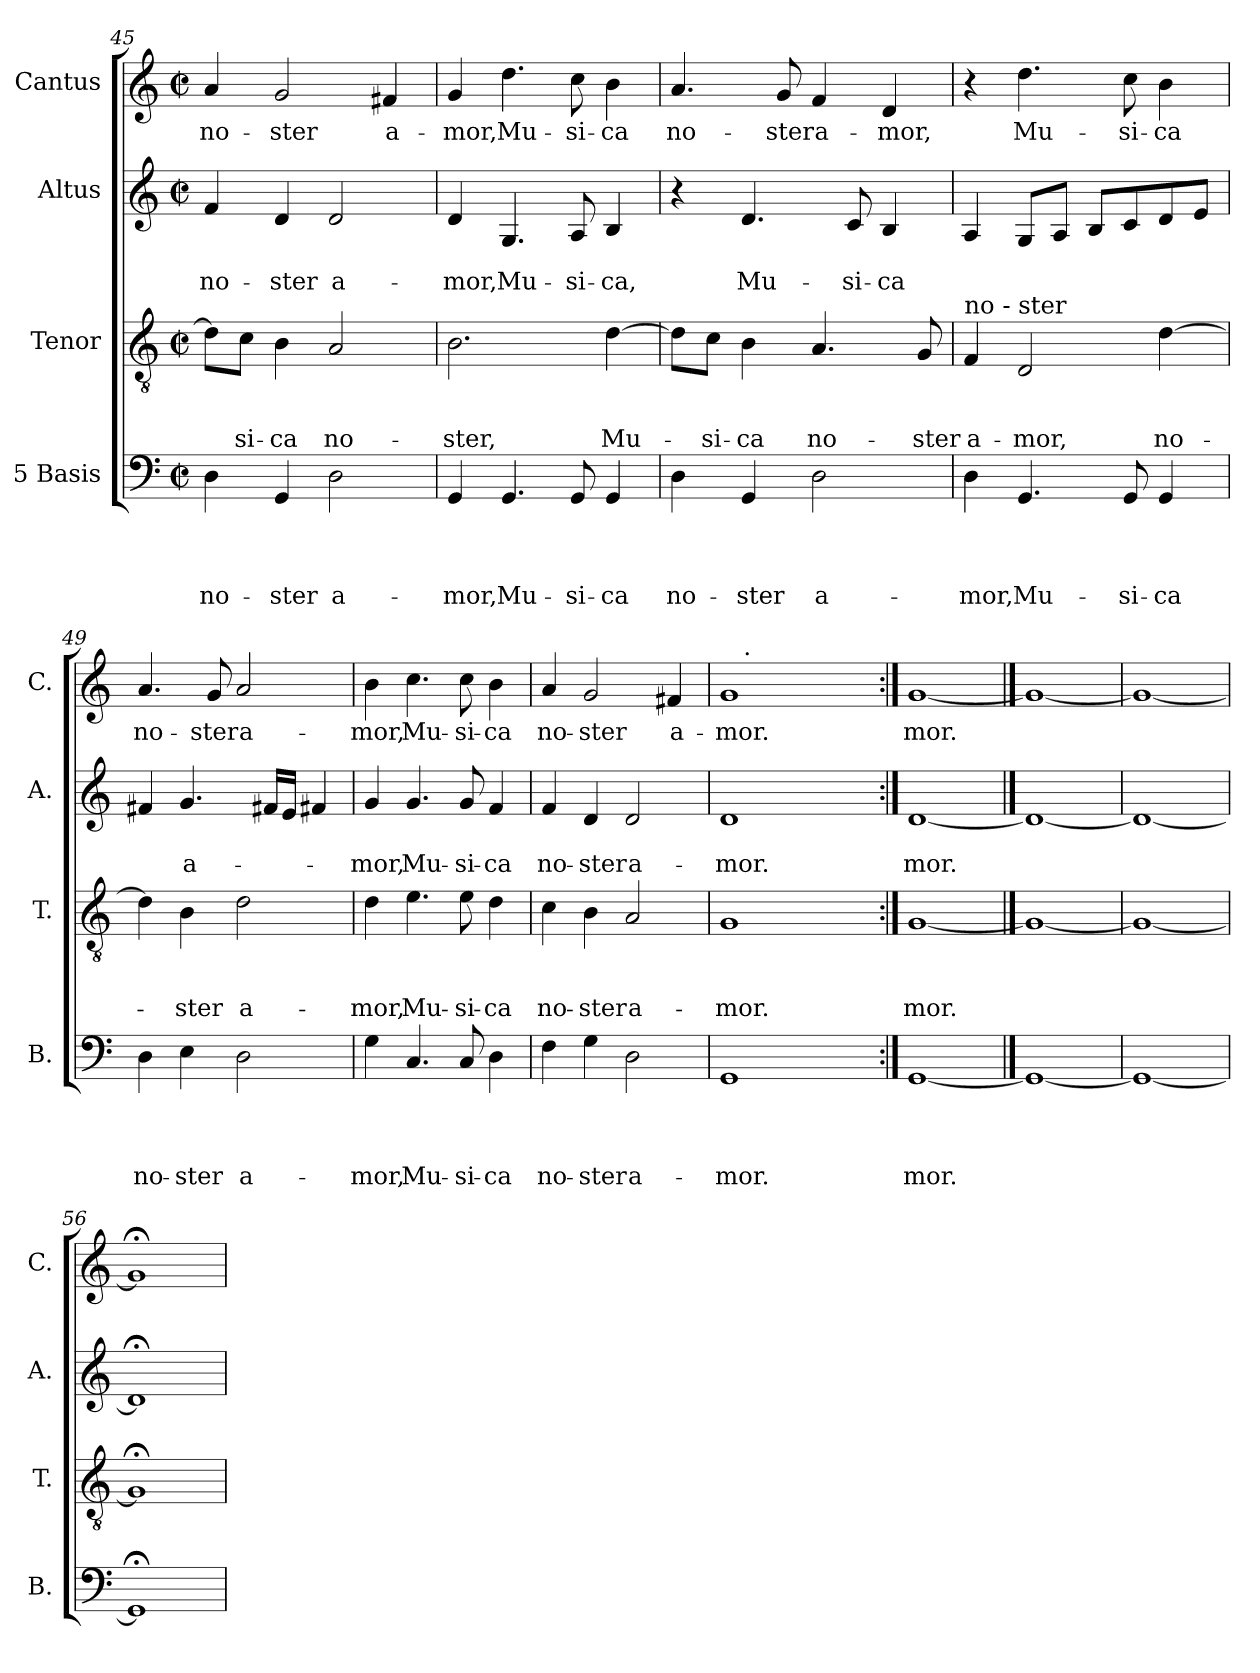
**kern	**text	**text	**text	**text	**kern	**text	**text	**text	**kern	**text	**text	**kern	**text
*part4	*part4	*part4	*part4	*part4	*part3	*part3	*part3	*part3	*part2	*part2	*part2	*part1	*part1
*staff4	*staff4	*staff4	*staff4	*staff4	*staff3	*staff3	*staff3	*staff3	*staff2	*staff2	*staff2	*staff1	*staff1
*I"5 Basis	*	*	*	*	*I"Tenor	*	*	*	*I"Altus	*	*	*I"Cantus	*
*I'B.	*	*	*	*	*I'T.	*	*	*	*I'A.	*	*	*I'C.	*
*clefF4	*	*	*	*	*clefGv2	*	*	*	*clefG2	*	*	*clefG2	*
*k[]	*	*	*	*	*k[]	*	*	*	*k[]	*	*	*k[]	*
*C:	*	*	*	*	*C:	*	*	*	*C:	*	*	*C:	*
*M2/2	*	*	*	*	*M2/2	*	*	*	*M2/2	*	*	*M2/2	*
*met(c|)	*	*	*	*	*met(c|)	*	*	*	*met(c|)	*	*	*met(c|)	*
=45	=45	=45	=45	=45	=45	=45	=45	=45	=45	=45	=45	=45	=45
!	!	!	!	!LO:LY:b	!	!	!	!	!	!	!LO:LY:b	!	!LO:LY:b
4D\	.	.	.	no-	8d\L]	.	.	.	4f/	.	no-	4a/	no-
!	!	!	!	!	!	!	!	!LO:LY:b	!	!	!	!	!
.	.	.	.	.	8c\J	.	.	-si-	.	.	.	.	.
!	!	!	!	!LO:LY:b	!	!	!	!LO:LY:b	!	!	!LO:LY:b	!	!LO:LY:b
4GG/	.	.	.	-ster	4B\	.	.	-ca	4d/	.	-ster	2g/	-ster
!	!	!	!	!LO:LY:b	!	!	!	!LO:LY:b	!	!	!LO:LY:b	!	!
2D\	.	.	.	a-	2A/	.	.	no-	2d/	.	a-	.	.
!	!	!	!	!	!	!	!	!	!	!	!	!	!LO:LY:b
.	.	.	.	.	.	.	.	.	.	.	.	4f#X/	a-
=46	=46	=46	=46	=46	=46	=46	=46	=46	=46	=46	=46	=46	=46
!	!	!	!	!LO:LY:b	!	!	!	!LO:LY:b	!	!	!LO:LY:b	!	!LO:LY:b
4GG/	.	.	.	-mor,	2.B\	.	.	-ster,	4d/	.	-mor,	4g/	-mor,
!	!	!	!	!LO:LY:b	!	!	!	!	!	!	!LO:LY:b	!	!LO:LY:b
4.GG/	.	.	.	Mu-	.	.	.	.	4.G/	.	Mu-	4.dd\	Mu-
!	!	!	!	!LO:LY:b	!	!	!	!	!	!	!LO:LY:b	!	!LO:LY:b
8GG/	.	.	.	-si-	.	.	.	.	8A/	.	-si-	8cc\	-si-
!	!	!	!	!LO:LY:b	!	!	!	!LO:LY:b	!	!	!LO:LY:b	!	!LO:LY:b
4GG/	.	.	.	-ca	[>4d\	.	.	Mu-	4B/	.	-ca,	4b\	-ca
=47	=47	=47	=47	=47	=47	=47	=47	=47	=47	=47	=47	=47	=47
!	!	!	!	!LO:LY:b	!	!	!	!	!	!	!	!	!LO:LY:b
4D\	.	.	.	no-	8d\L]	.	.	.	4r	.	.	4.a/	no-
!	!	!	!	!	!	!	!	!LO:LY:b	!	!	!	!	!
.	.	.	.	.	8c\J	.	.	-si-	.	.	.	.	.
!	!	!	!	!LO:LY:b	!	!	!	!LO:LY:b	!	!	!LO:LY:b	!	!
4GG/	.	.	.	-ster	4B\	.	.	-ca	4.d/	.	Mu-	.	.
!	!	!	!	!	!	!	!	!	!	!	!	!	!LO:LY:b
.	.	.	.	.	.	.	.	.	.	.	.	8g/	-ster
!	!	!	!	!LO:LY:b	!	!	!	!LO:LY:b	!	!	!	!	!LO:LY:b
2D\	.	.	.	a-	4.A/	.	.	no-	.	.	.	4f/	a-
!	!	!	!	!	!	!	!	!	!	!	!LO:LY:b	!	!
.	.	.	.	.	.	.	.	.	8c/	.	-si-	.	.
!	!	!	!	!	!	!	!	!	!	!	!LO:LY:b	!	!LO:LY:b
.	.	.	.	.	.	.	.	.	4B/	.	-ca	4d/	-mor,
!	!	!	!	!	!	!	!	!LO:LY:b	!	!	!	!	!
.	.	.	.	.	8G/	.	.	-ster	.	.	.	.	.
!!LO:LB:g=z
=48	=48	=48	=48	=48	=48	=48	=48	=48	=48	=48	=48	=48	=48
!	!	!	!	!	!LO:TX:a:t=no - ster	!	!	!	!	!	!	!	!
!	!	!	!	!LO:LY:b	!	!	!	!LO:LY:b	!	!	!	!	!
4D\	.	.	.	-mor,	4F/	.	.	a-	4A/	.	.	4r	.
!	!	!	!	!LO:LY:b	!	!	!	!LO:LY:b	!	!	!	!	!LO:LY:b
4.GG/	.	.	.	Mu-	2D/	.	.	-mor,	8G/L	.	.	4.dd\	Mu-
.	.	.	.	.	.	.	.	.	8A/J	.	.	.	.
.	.	.	.	.	.	.	.	.	8B/L	.	.	.	.
!	!	!	!	!LO:LY:b	!	!	!	!	!	!	!	!	!LO:LY:b
8GG/	.	.	.	-si-	.	.	.	.	8c/	.	.	8cc\	-si-
!	!	!	!	!LO:LY:b	!	!	!	!LO:LY:b	!	!	!	!	!LO:LY:b
4GG/	.	.	.	-ca	[>4d\	.	.	no-	8d/	.	.	4b\	-ca
.	.	.	.	.	.	.	.	.	8e/J	.	.	.	.
=49	=49	=49	=49	=49	=49	=49	=49	=49	=49	=49	=49	=49	=49
!	!	!	!	!LO:LY:b	!	!	!	!	!	!	!	!	!LO:LY:b
4D\	.	.	.	no-	4d\]	.	.	.	4f#X/	.	.	4.a/	no-
!	!	!	!	!LO:LY:b	!	!	!	!LO:LY:b	!	!	!LO:LY:b	!	!
4E\	.	.	.	-ster	4B\	.	.	-ster	4.g/	.	a-	.	.
!	!	!	!	!	!	!	!	!	!	!	!	!	!LO:LY:b
.	.	.	.	.	.	.	.	.	.	.	.	8g/	-ster
!	!	!	!	!LO:LY:b	!	!	!	!LO:LY:b	!	!	!	!	!LO:LY:b
2D\	.	.	.	a-	2d\	.	.	a-	.	.	.	2a/	a-
.	.	.	.	.	.	.	.	.	16f#X/LL	.	.	.	.
.	.	.	.	.	.	.	.	.	16e/JJ	.	.	.	.
.	.	.	.	.	.	.	.	.	4f#X/	.	.	.	.
=50	=50	=50	=50	=50	=50	=50	=50	=50	=50	=50	=50	=50	=50
!	!	!	!	!LO:LY:b	!	!	!	!LO:LY:b	!	!	!LO:LY:b	!	!LO:LY:b
4G\	.	.	.	-mor,	4d\	.	.	-mor,	4g/	.	-mor,	4b\	-mor,
!	!	!	!	!LO:LY:b	!	!	!	!LO:LY:b	!	!	!LO:LY:b	!	!LO:LY:b
4.C/	.	.	.	Mu-	4.e\	.	.	Mu-	4.g/	.	Mu-	4.cc\	Mu-
!	!	!	!	!LO:LY:b	!	!	!	!LO:LY:b	!	!	!LO:LY:b	!	!LO:LY:b
8C/	.	.	.	-si-	8e\	.	.	-si-	8g/	.	-si-	8cc\	-si-
!	!	!	!	!LO:LY:b	!	!	!	!LO:LY:b	!	!	!LO:LY:b	!	!LO:LY:b
4D\	.	.	.	-ca	4d\	.	.	-ca	4f/	.	-ca	4b\	-ca
=51	=51	=51	=51	=51	=51	=51	=51	=51	=51	=51	=51	=51	=51
!	!	!	!	!LO:LY:b	!	!	!	!LO:LY:b	!	!	!LO:LY:b	!	!LO:LY:b
4F\	.	.	.	no-	4c\	.	.	no-	4f/	.	no-	4a/	no-
!	!	!	!	!LO:LY:b	!	!	!	!LO:LY:b	!	!	!LO:LY:b	!	!LO:LY:b
4G\	.	.	.	-ster	4B\	.	.	-ster	4d/	.	-ster	2g/	-ster
!	!	!	!	!LO:LY:b	!	!	!	!LO:LY:b	!	!	!LO:LY:b	!	!
2D\	.	.	.	a-	2A/	.	.	a-	2d/	.	a-	.	.
!	!	!	!	!	!	!	!	!	!	!	!	!	!LO:LY:b
.	.	.	.	.	.	.	.	.	.	.	.	4f#X/	a-
=52	=52	=52	=52	=52	=52	=52	=52	=52	=52	=52	=52	=52	=52
!	!	!	!	!LO:LY:b	!	!	!	!LO:LY:b	!	!	!LO:LY:b	!	!LO:LY:b
*	*	*	*	*	*	*	*	*	*	*	*	*^	*
1GG	.	.	.	-mor.	1G	.	.	-mor.	1d	.	-mor.	1g	16.ryy	-mor.
!	!	!	!	!	!	!	!	!	!	!	!	!	!LO:TX:a:t=.	!
.	.	.	.	.	.	.	.	.	.	.	.	.	2ryy	.
.	.	.	.	.	.	.	.	.	.	.	.	.	4ryy	.
.	.	.	.	.	.	.	.	.	.	.	.	.	8ryy	.
.	.	.	.	.	.	.	.	.	.	.	.	.	32ryy	.
=53:|!	=53:|!	=53:|!	=53:|!	=53:|!	=53:|!	=53:|!	=53:|!	=53:|!	=53:|!	=53:|!	=53:|!	=53:|!	=53:|!	=53:|!
!	!	!	!	!LO:LY:b	!	!	!	!LO:LY:b	!	!	!LO:LY:b	!	!	!LO:LY:b
*	*	*	*	*	*	*	*	*	*	*	*	*v	*v	*
[1GG	.	.	.	mor.	[1G	.	.	mor.	[1d	.	mor.	[1g	mor.
==54	==54	==54	==54	==54	==54	==54	==54	==54	==54	==54	==54	==54	==54
1GG_	.	.	.	.	1G_	.	.	.	1d_	.	.	1g_	.
=55	=55	=55	=55	=55	=55	=55	=55	=55	=55	=55	=55	=55	=55
1GG_	.	.	.	.	1G_	.	.	.	1d_	.	.	1g_	.
=56	=56	=56	=56	=56	=56	=56	=56	=56	=56	=56	=56	=56	=56
1GG;]	.	.	.	.	1G;]	.	.	.	1d;]	.	.	1g;]	.
=	=	=	=	=	=	=	=	=	=	=	=	=	=
*-	*-	*-	*-	*-	*-	*-	*-	*-	*-	*-	*-	*-	*-
